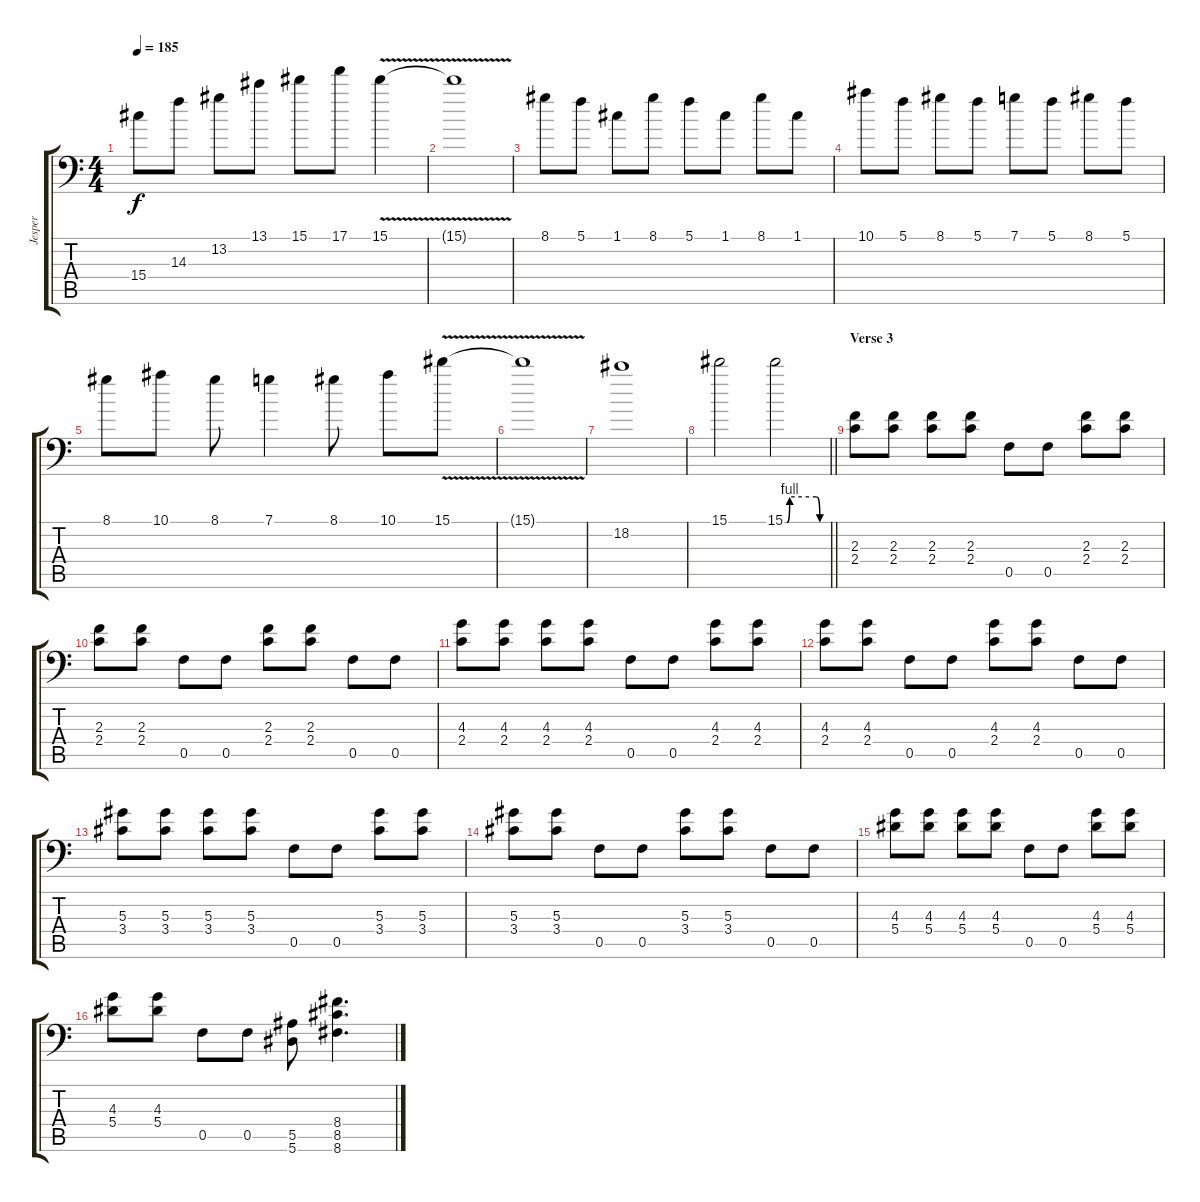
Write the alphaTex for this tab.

\track ("Jesper" "Jesper") {instrument distortionguitar}
\staff {score tabs}
\tuning (C4 G3 Eb3 Bb2 F2 Bb1) {hide}
\ts (4 4)
\tempo 185
\clef f4
\ks c
15.4.8{dy f} 14.3.8 13.2.8 13.1.8 15.1.8 17.1.8 15.1{v}.4 |
15.1{t}.1 |
8.1.8 5.1.8 1.1.8 8.1.8 5.1.8 1.1.8 8.1.8 1.1.8 |
10.1.8 5.1.8 8.1.8 5.1.8 7.1.8 5.1.8 8.1.8 5.1.8 |
8.1.8 10.1.8 8.1.8 7.1.4 8.1.8 10.1.8 15.1{v}.8 |
15.1{t}.1 |
18.2.1 |
\barLineRight lightlight
15.1.2 15.1{be (custom 0 0 3 0 7 4 45 4 50 0 60 0)}.2 |
\section ("" "Verse 3")
(2.3 2.4).8 (2.3 2.4).8 (2.3 2.4).8 (2.3 2.4).8 0.5.8 0.5.8 (2.3 2.4).8 (2.3 2.4).8 |
(2.3 2.4).8 (2.3 2.4).8 0.5.8 0.5.8 (2.3 2.4).8 (2.3 2.4).8 0.5.8 0.5.8 |
(4.3 2.4).8 (4.3 2.4).8 (4.3 2.4).8 (4.3 2.4).8 0.5.8 0.5.8 (4.3 2.4).8 (4.3 2.4).8 |
(4.3 2.4).8 (4.3 2.4).8 0.5.8 0.5.8 (4.3 2.4).8 (4.3 2.4).8 0.5.8 0.5.8 |
(5.3 3.4).8 (5.3 3.4).8 (5.3 3.4).8 (5.3 3.4).8 0.5.8 0.5.8 (5.3 3.4).8 (5.3 3.4).8 |
(5.3 3.4).8 (5.3 3.4).8 0.5.8 0.5.8 (5.3 3.4).8 (5.3 3.4).8 0.5.8 0.5.8 |
(4.3 5.4).8 (4.3 5.4).8 (4.3 5.4).8 (4.3 5.4).8 0.5.8 0.5.8 (4.3 5.4).8 (4.3 5.4).8 |
(4.3 5.4).8 (4.3 5.4).8 0.5.8 0.5.8 (5.5 5.6).8 (8.4 8.5 8.6).4{d}
